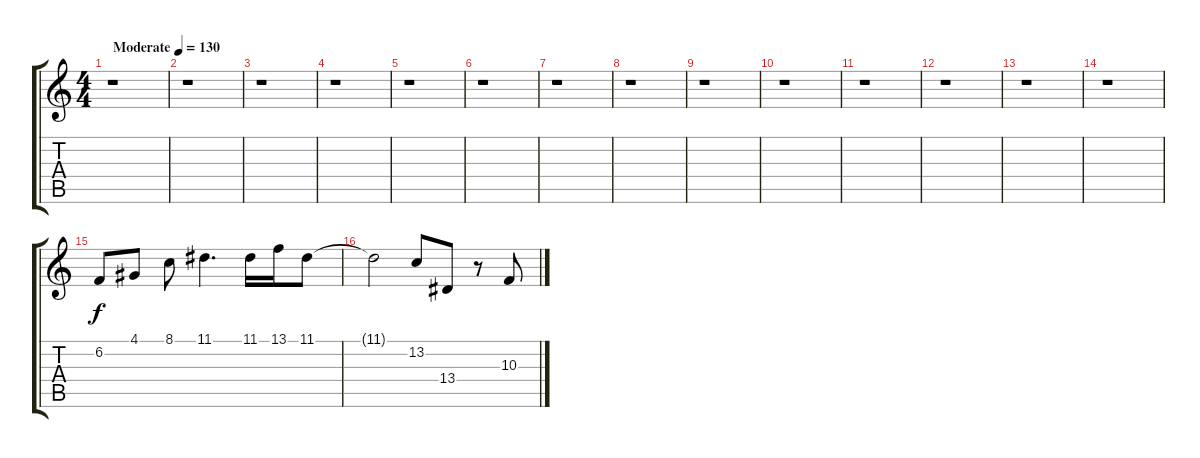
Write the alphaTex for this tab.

\track "" {instrument lead2sawtooth}
\staff {score tabs}
\tuning (E4 B3 G3 D3 A2 E2) {hide}
\ts (4 4)
\tempo (130 "Moderate")
\clef g2
\ks c
r.1{dy f instrument lead2sawtooth} |
r.1 |
r.1 |
r.1 |
r.1 |
r.1 |
r.1 |
r.1 |
r.1 |
r.1 |
r.1 |
r.1 |
r.1 |
r.1 |
6.2.8 4.1.8 8.1.8 11.1.4{d} 11.1.16 13.1.16 11.1.8 |
11.1{t}.2 13.2.8 13.4.8 r.8 10.3.8
